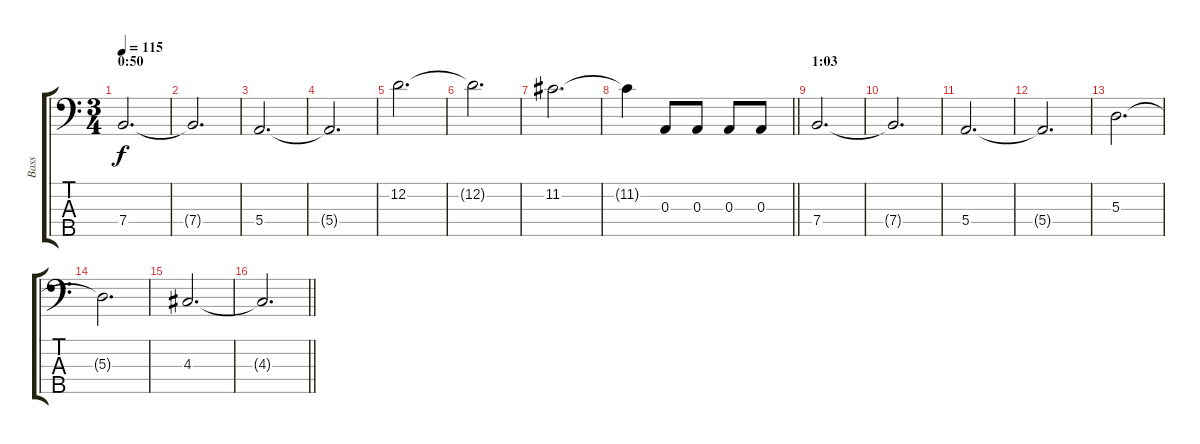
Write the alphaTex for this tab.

\track ("Bass" "Bass") {instrument electricbassfinger}
\staff {score tabs}
\tuning (G2 D2 A1 E1 B0) {hide}
\ts (3 4)
\section ("" "0:50")
\tempo 115
\clef f4
\ks c
7.4.2{d dy f} |
7.4{t}.2{d} |
5.4.2{d} |
5.4{t}.2{d} |
12.2.2{d} |
12.2{t}.2{d} |
11.2.2{d} |
\barLineRight lightlight
11.2{t}.4 0.3.8 0.3.8 0.3.8 0.3.8 |
\section ("" "1:03")
7.4.2{d} |
7.4{t}.2{d} |
5.4.2{d} |
5.4{t}.2{d} |
5.3.2{d volume 6} |
5.3{t}.2{d} |
4.3.2{d} |
\barLineRight lightlight
4.3{t}.2{d}
